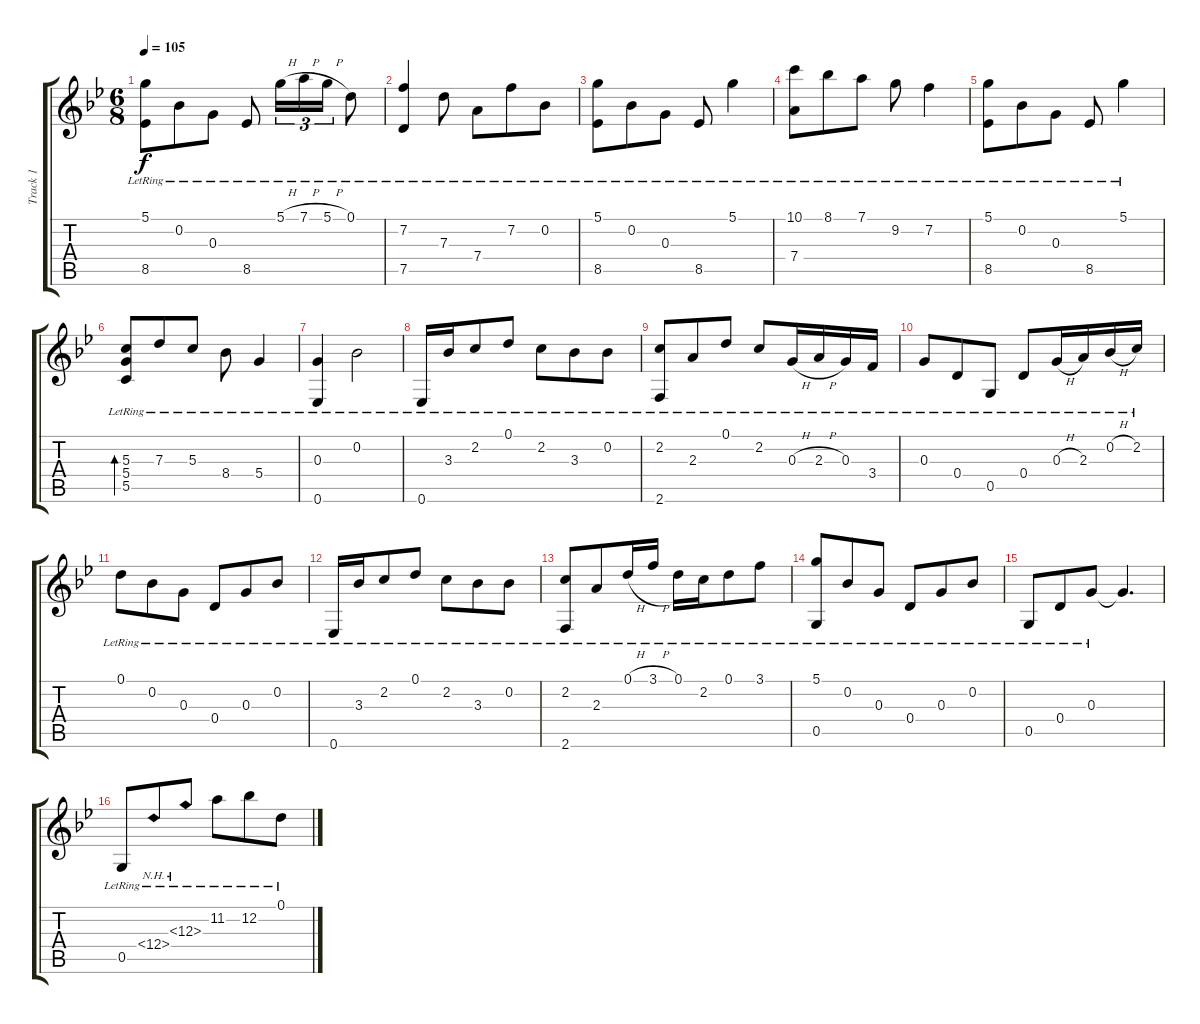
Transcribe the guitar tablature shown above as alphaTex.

\track ("Track 1" "Track 1") {instrument acousticguitarnylon}
\staff {score tabs}
\tuning (D4 Bb3 G3 D3 G2 Eb2) {hide}
\ts (6 8)
\tempo 105
\clef g2
\ks bb
(5.1{lr} 8.5{lr}).8{dy f} 0.2{lr}.8 0.3{lr}.8 8.5{lr}.8 5.1{h lr}.16{tu (3 2)} 7.1{h lr}.16{tu (3 2)} 5.1{h lr}.16{tu (3 2)} 0.1{lr}.8 |
(7.2{lr} 7.5{lr}).4 7.3{lr}.8 7.4{lr}.8 7.2{lr}.8 0.2{lr}.8 |
(5.1{lr} 8.5{lr}).8 0.2{lr}.8 0.3{lr}.8 8.5{lr}.8 5.1{lr}.4 |
(10.1{lr} 7.4{lr}).8 8.1{lr}.8 7.1{lr}.8 9.2{lr}.8 7.2{lr}.4 |
(5.1{lr} 8.5{lr}).8 0.2{lr}.8 0.3{lr}.8 8.5{lr}.8 5.1{lr}.4 |
(5.3{lr} 5.4{lr} 5.5{lr}).8{bd 240} 7.3{lr}.8 5.3{lr}.8 8.4{lr}.8 5.4{lr}.4 |
(0.3{lr} 0.6{lr}).4 0.2{lr}.2 |
0.6{lr}.16 3.3{lr}.16 2.2{lr}.8 0.1{lr}.8 2.2{lr}.8 3.3{lr}.8 0.2{lr}.8 |
(2.2{lr} 2.6{lr}).8 2.3{lr}.8 0.1{lr}.8 2.2{lr}.8 0.3{h lr}.16 2.3{h lr}.16 0.3{lr}.16 3.4{lr}.16 |
0.3{lr}.8 0.4{lr}.8 0.5{lr}.8 0.4{lr}.8 0.3{h lr}.16 2.3{lr}.16 0.2{h lr}.16 2.2{lr}.16 |
0.1{lr}.8 0.2{lr}.8 0.3{lr}.8 0.4{lr}.8 0.3{lr}.8 0.2{lr}.8 |
0.6{lr}.16 3.3{lr}.16 2.2{lr}.8 0.1{lr}.8 2.2{lr}.8 3.3{lr}.8 0.2{lr}.8 |
(2.2{lr} 2.6{lr}).8 2.3{lr}.8 0.1{h lr}.16 3.1{h lr}.16 0.1{lr}.16 2.2{lr}.16 0.1{lr}.8 3.1{lr}.8 |
(5.1{lr} 0.5{lr}).8 0.2{lr}.8 0.3{lr}.8 0.4{lr}.8 0.3{lr}.8 0.2{lr}.8 |
0.5{lr}.8 0.4{lr}.8 0.3{lr}.8 0.3{t}.4{d} |
0.5{lr}.8 12.4{nh lr}.8 12.3{nh lr}.8 11.2{lr}.8 12.2{lr}.8 0.1{lr}.8
